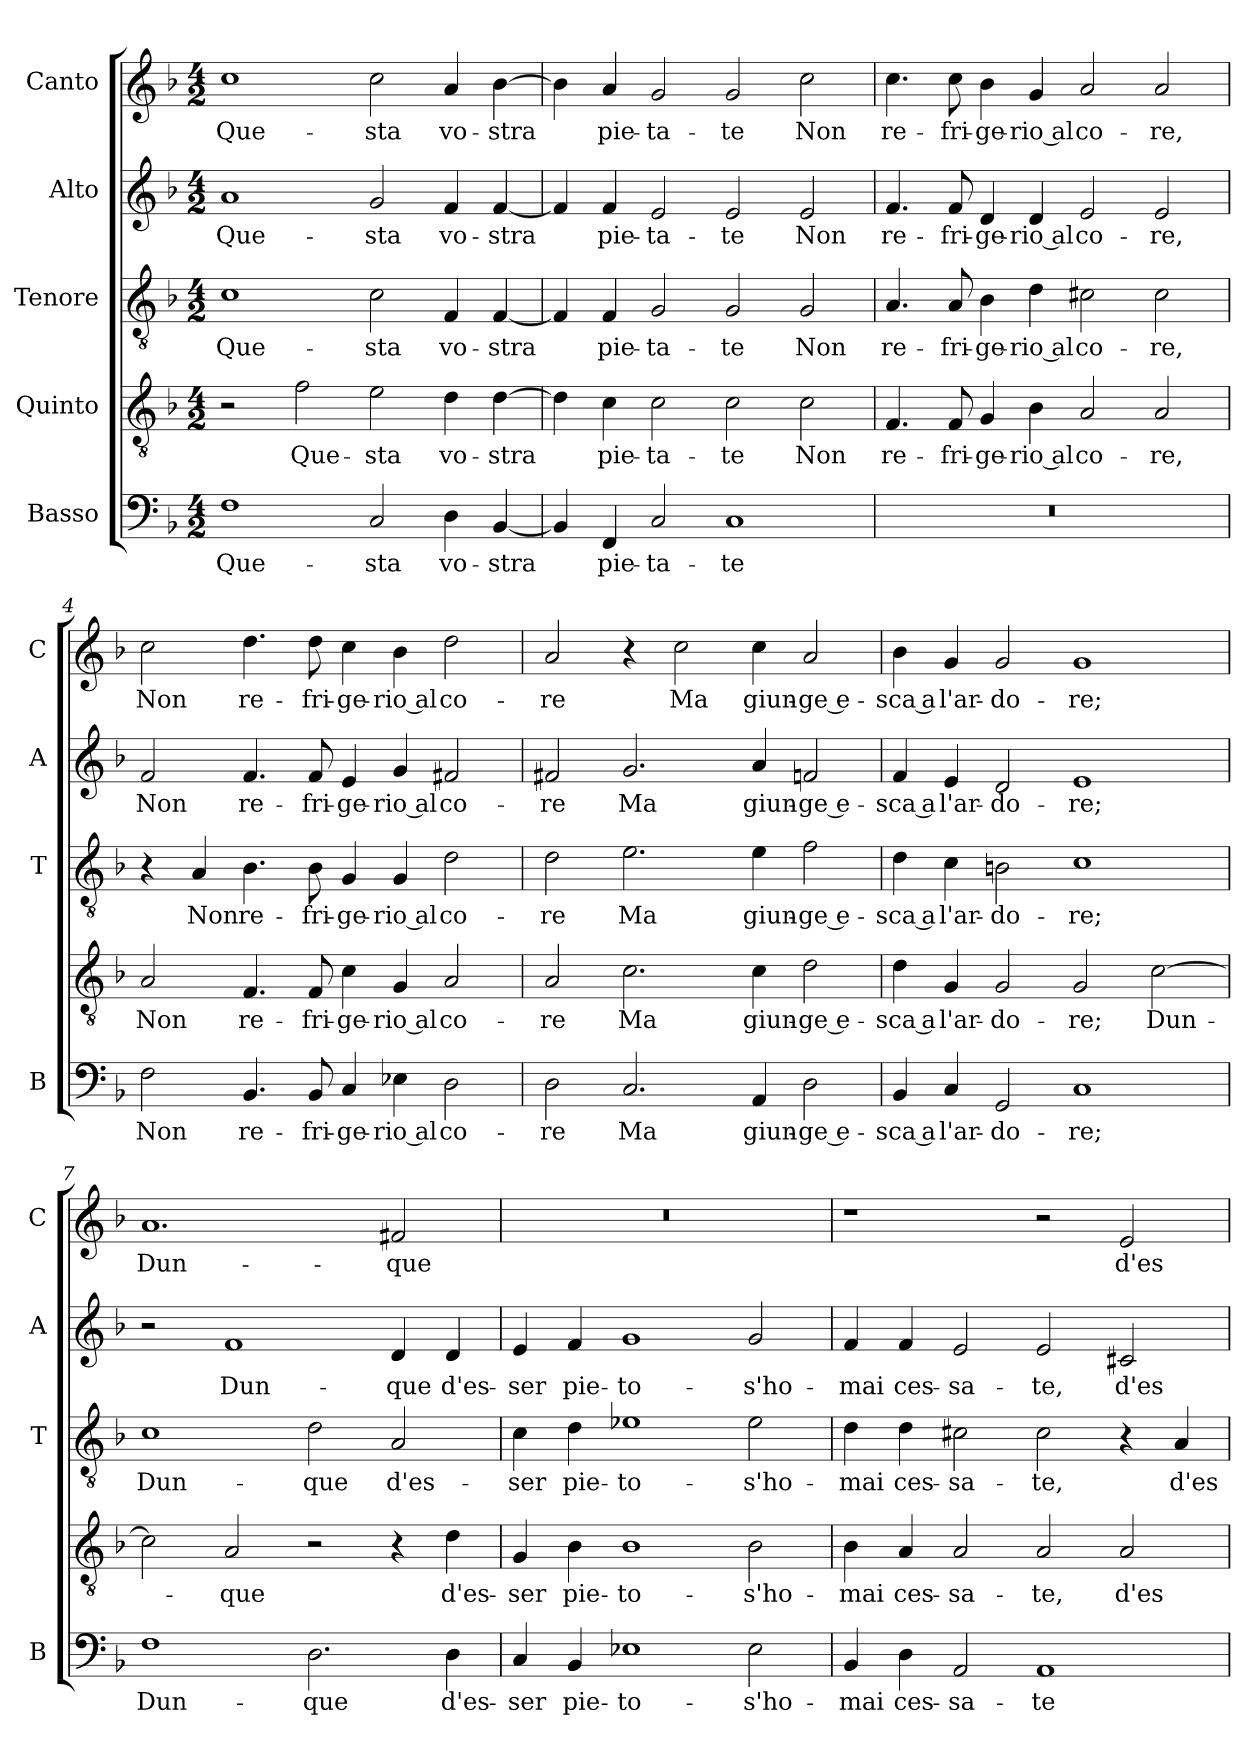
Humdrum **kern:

**kern	**text	**kern	**text	**kern	**text	**kern	**text	**kern	**text
*part5	*part5	*part4	*part4	*part3	*part3	*part2	*part2	*part1	*part1
*staff5	*staff5	*staff4	*staff4	*staff3	*staff3	*staff2	*staff2	*staff1	*staff1
*I"Basso	*	*I"Quinto	*	*I"Tenore	*	*I"Alto	*	*I"Canto	*
*I'B	*	*	*	*I'T	*	*I'A	*	*I'C	*
*clefF4	*	*clefGv2	*	*clefGv2	*	*clefG2	*	*clefG2	*
*k[b-]	*	*k[b-]	*	*k[b-]	*	*k[b-]	*	*k[b-]	*
*M4/2	*	*M4/2	*	*M4/2	*	*M4/2	*	*M4/2	*
=1	=1	=1	=1	=1	=1	=1	=1	=1	=1
1F	Que-	2r	.	1c	Que-	1a	Que-	1cc	Que-
.	.	2f	Que-	.	.	.	.	.	.
2C	-sta	2e	-sta	2c	-sta	2g	-sta	2cc	-sta
4D	vo-	4d	vo-	4F	vo-	4f	vo-	4a	vo-
[4BB-	-stra	[4d	-stra	[4F	-stra	[4f	-stra	[4b-	-stra
=2	=2	=2	=2	=2	=2	=2	=2	=2	=2
4BB-]	.	4d]	.	4F]	.	4f]	.	4b-]	.
4FF	pie-	4c	pie-	4F	pie-	4f	pie-	4a	pie-
2C	-ta-	2c	-ta-	2G	-ta-	2e	-ta-	2g	-ta-
1C	-te	2c	-te	2G	-te	2e	-te	2g	-te
.	.	2c	Non	2G	Non	2e	Non	2cc	Non
=3	=3	=3	=3	=3	=3	=3	=3	=3	=3
0r	.	4.F	re-	4.A	re-	4.f	re-	4.cc	re-
.	.	8F	-fri-	8A	-fri-	8f	-fri-	8cc	-fri-
.	.	4G	-ge-	4B-	-ge-	4d	-ge-	4b-	-ge-
.	.	4B-	-rio al	4d	-rio al	4d	-rio al	4g	-rio al
.	.	2A	co-	2c#X	co-	2e	co-	2a	co-
.	.	2A	-re,	2c#	-re,	2e	-re,	2a	-re,
=4	=4	=4	=4	=4	=4	=4	=4	=4	=4
2F	Non	2A	Non	4r	.	2f	Non	2cc	Non
.	.	.	.	4A	Non	.	.	.	.
4.BB-	re-	4.F	re-	4.B-	re-	4.f	re-	4.dd	re-
8BB-	-fri-	8F	-fri-	8B-	-fri-	8f	-fri-	8dd	-fri-
4C	-ge-	4c	-ge-	4G	-ge-	4e	-ge-	4cc	-ge-
4E-X	-rio al	4G	-rio al	4G	-rio al	4g	-rio al	4b-	-rio al
2D	co-	2A	co-	2d	co-	2f#X	co-	2dd	co-
=5	=5	=5	=5	=5	=5	=5	=5	=5	=5
2D	-re	2A	-re	2d	-re	2f#X	-re	2a	-re
2.C	Ma	2.c	Ma	2.e	Ma	2.g	Ma	4r	.
.	.	.	.	.	.	.	.	2cc	Ma
4AA	giun-	4c	giun-	4e	giun-	4a	giun-	4cc	giun-
2D	-ge e-	2d	-ge e-	2f	-ge e-	2fn	-ge e-	2a	-ge e-
=6	=6	=6	=6	=6	=6	=6	=6	=6	=6
4BB-	-sca a	4d	-sca a	4d	-sca a	4f	-sca a	4b-	-sca a
4C	l'ar-	4G	l'ar-	4c	l'ar-	4e	l'ar-	4g	l'ar-
2GG	-do-	2G	-do-	2Bn	-do-	2d	-do-	2g	-do-
1C	-re;	2G	-re;	1c	-re;	1e	-re;	1g	-re;
.	.	[2c	Dun-	.	.	.	.	.	.
=7	=7	=7	=7	=7	=7	=7	=7	=7	=7
1F	Dun-	2c]	.	1c	Dun-	2r	.	1.a	Dun-
.	.	2A	-que	.	.	1f	Dun-	.	.
2.D	-que	2r	.	2d	-que	.	.	.	.
.	.	4r	.	2A	d'es-	4d	-que	2f#X	-que
4D	d'es-	4d	d'es-	.	.	4d	d'es-	.	.
=8	=8	=8	=8	=8	=8	=8	=8	=8	=8
4C	-ser	4G	-ser	4c	-ser	4e	-ser	0r	.
4BB-	pie-	4B-	pie-	4d	pie-	4f	pie-	.	.
1E-X	-to-	1B-	-to-	1e-X	-to-	1g	-to-	.	.
2E-	-s'ho-	2B-	-s'ho-	2e-	-s'ho-	2g	-s'ho-	.	.
=9	=9	=9	=9	=9	=9	=9	=9	=9	=9
4BB-	-mai	4B-	-mai	4d	-mai	4f	-mai	1r	.
4D	ces-	4A	ces-	4d	ces-	4f	ces-	.	.
2AA	-sa-	2A	-sa-	2c#X	-sa-	2e	-sa-	.	.
1AA	-te	2A	-te,	2c#	-te,	2e	-te,	2r	.
.	.	2A	d'es-	4r	.	2c#X	d'es-	2e	d'es-
.	.	.	.	4A	d'es-	.	.	.	.
=	=	=	=	=	=	=	=	=	=
*-	*-	*-	*-	*-	*-	*-	*-	*-	*-
